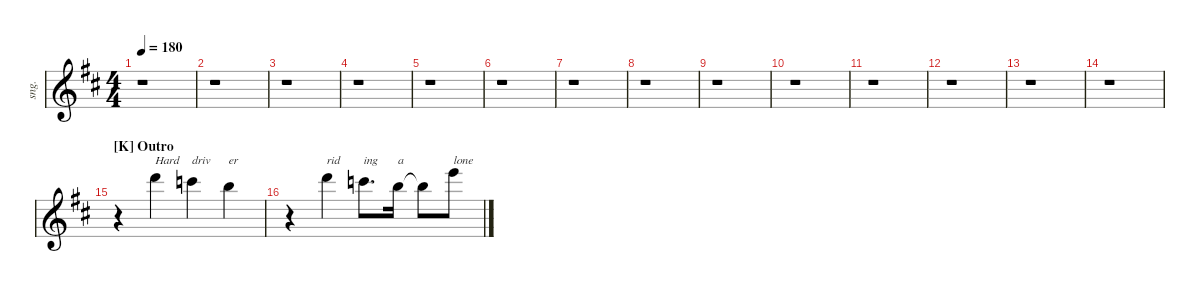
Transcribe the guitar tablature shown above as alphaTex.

\defaultSystemsLayout 4
\hideDynamics
\bracketExtendMode nobrackets
\otherSystemsTrackNameOrientation horizontal
\track ("Singer" "sng.") {instrument voiceoohs}
\staff {score}
\tuning (E4 B3 G3 D3 A2 E2)
\ts (4 4)
\tempo 180
\clef g2
\ks d
r.1{dy f beam Down} |
r.1{beam Down} |
r.1{beam Down} |
r.1{beam Down} |
r.1{beam Down} |
r.1{beam Down} |
r.1{beam Down} |
r.1{beam Down} |
r.1{beam Down} |
r.1{beam Down} |
r.1{beam Down} |
r.1{beam Down} |
r.1{beam Down} |
r.1{beam Down} |
\section ("K" "Outro")
r.4{beam Down} 22.1{acc forcenatural}.4{txt "Hard" beam Down} 20.1{acc forcenatural}.4{txt "driv" beam Down} 19.1{acc forcenatural}.4{txt "er" beam Down} |
r.4{beam Down} 22.1{acc forcenatural}.4{txt "rid" dy mf beam Down} 20.1{acc forcenatural}.8{d txt "ing" beam Down} 19.1{acc forcenatural}.16{txt "a" beam Down} 19.1{t acc forcenatural}.8{beam Down} 24.1{acc forcenatural}.8{txt "lone" beam Down}
